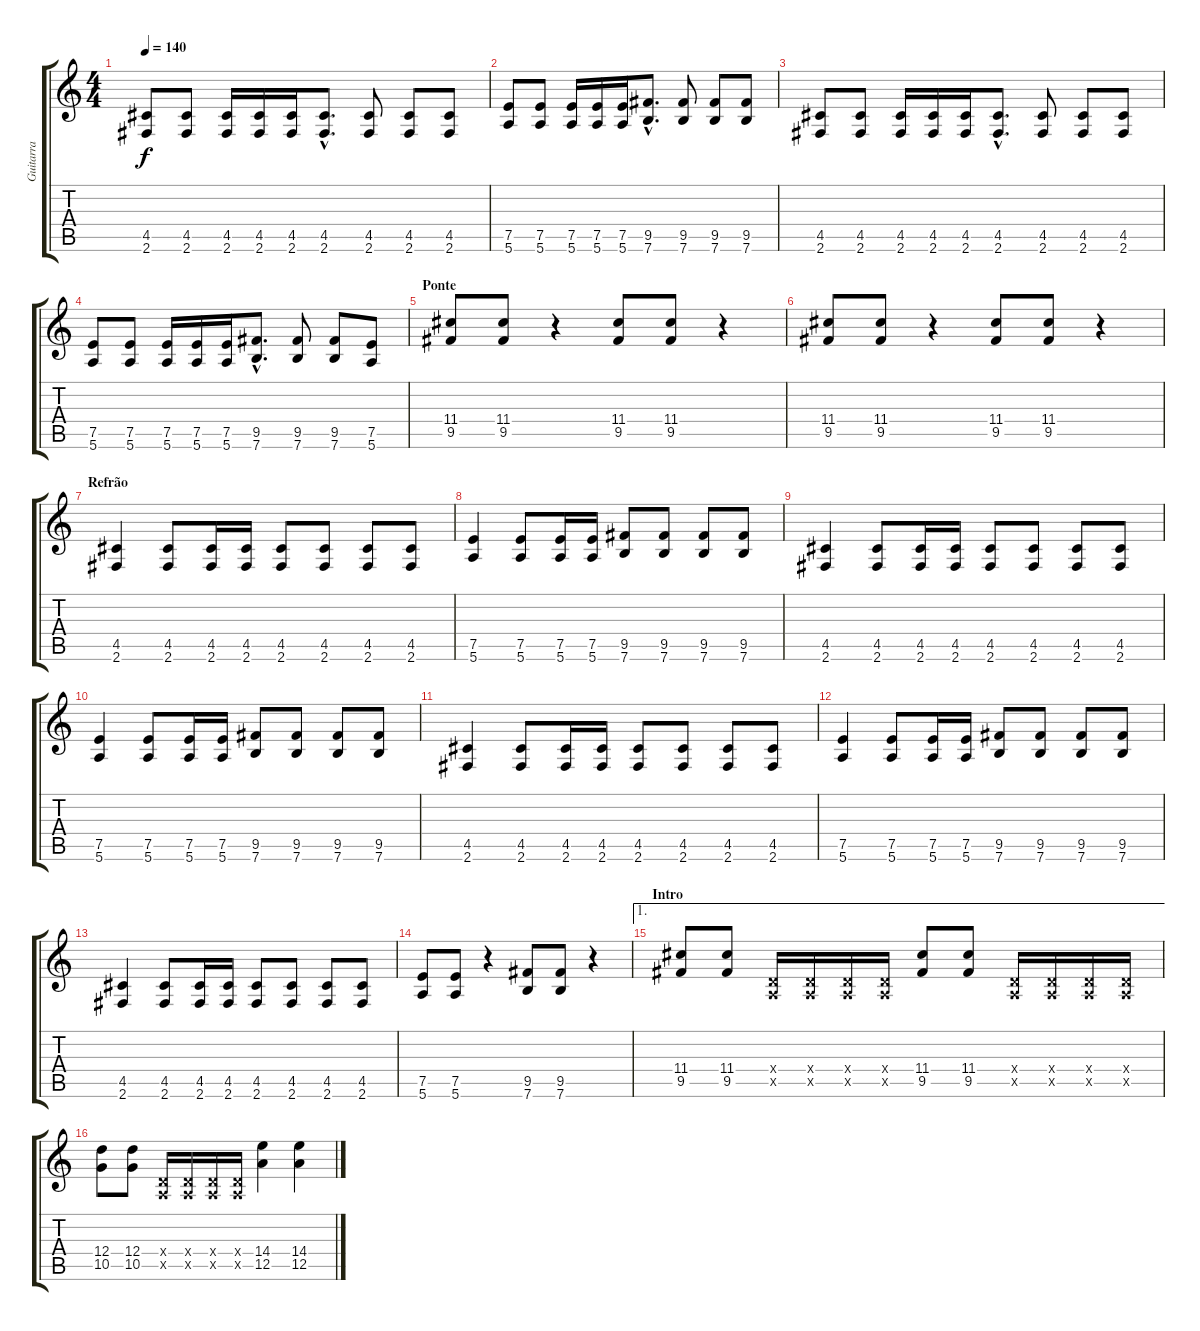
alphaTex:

\track ("Guitarra" "Guitarra") {instrument distortionguitar}
\staff {score tabs}
\tuning (E4 B3 G3 D3 A2 E2) {hide}
\ts (4 4)
\tempo 140
\clef g2
\ks c
(4.5 2.6).8{dy f} (4.5 2.6).8 (4.5 2.6).16 (4.5 2.6).16 (4.5 2.6).16 (4.5{hac} 2.6{hac}).8{d} (4.5 2.6).8 (4.5 2.6).8 (4.5 2.6).8 |
(7.5 5.6).8 (7.5 5.6).8 (7.5 5.6).16 (7.5 5.6).16 (7.5 5.6).16 (9.5{hac} 7.6{hac}).8{d} (9.5 7.6).8 (9.5 7.6).8 (9.5 7.6).8 |
(4.5 2.6).8 (4.5 2.6).8 (4.5 2.6).16 (4.5 2.6).16 (4.5 2.6).16 (4.5{hac} 2.6{hac}).8{d} (4.5 2.6).8 (4.5 2.6).8 (4.5 2.6).8 |
(7.5 5.6).8 (7.5 5.6).8 (7.5 5.6).16 (7.5 5.6).16 (7.5 5.6).16 (9.5{hac} 7.6{hac}).8{d} (9.5 7.6).8 (9.5 7.6).8 (7.5 5.6).8 |
\section ("" "Ponte")
(11.4 9.5).8{balance 8} (11.4 9.5).8 r.4 (11.4 9.5).8 (11.4 9.5).8 r.4 |
(11.4 9.5).8{balance 8} (11.4 9.5).8 r.4 (11.4 9.5).8 (11.4 9.5).8 r.4 |
\section ("" "Refrão")
(4.5 2.6).4 (4.5 2.6).8 (4.5 2.6).16 (4.5 2.6).16 (4.5 2.6).8 (4.5 2.6).8 (4.5 2.6).8 (4.5 2.6).8 |
(7.5 5.6).4 (7.5 5.6).8 (7.5 5.6).16 (7.5 5.6).16 (9.5 7.6).8 (9.5 7.6).8 (9.5 7.6).8 (9.5 7.6).8 |
(4.5 2.6).4 (4.5 2.6).8 (4.5 2.6).16 (4.5 2.6).16 (4.5 2.6).8 (4.5 2.6).8 (4.5 2.6).8 (4.5 2.6).8 |
(7.5 5.6).4 (7.5 5.6).8 (7.5 5.6).16 (7.5 5.6).16 (9.5 7.6).8 (9.5 7.6).8 (9.5 7.6).8 (9.5 7.6).8 |
(4.5 2.6).4 (4.5 2.6).8 (4.5 2.6).16 (4.5 2.6).16 (4.5 2.6).8 (4.5 2.6).8 (4.5 2.6).8 (4.5 2.6).8 |
(7.5 5.6).4 (7.5 5.6).8 (7.5 5.6).16 (7.5 5.6).16 (9.5 7.6).8 (9.5 7.6).8 (9.5 7.6).8 (9.5 7.6).8 |
(4.5 2.6).4 (4.5 2.6).8 (4.5 2.6).16 (4.5 2.6).16 (4.5 2.6).8 (4.5 2.6).8 (4.5 2.6).8 (4.5 2.6).8 |
(7.5 5.6).8 (7.5 5.6).8 r.4 (9.5 7.6).8 (9.5 7.6).8 r.4 |
\ae 1
\section ("" "Intro")
(11.4 9.5).8{balance 0} (11.4 9.5).8 (0.4{x} 0.5{x}).16 (0.4{x} 0.5{x}).16 (0.4{x} 0.5{x}).16 (0.4{x} 0.5{x}).16 (11.4 9.5).8 (11.4 9.5).8 (0.4{x} 0.5{x}).16 (0.4{x} 0.5{x}).16 (0.4{x} 0.5{x}).16 (0.4{x} 0.5{x}).16 |
(12.4 10.5).8 (12.4 10.5).8 (0.4{x} 0.5{x}).16 (0.4{x} 0.5{x}).16 (0.4{x} 0.5{x}).16 (0.4{x} 0.5{x}).16 (14.4 12.5).4 (14.4 12.5).4
